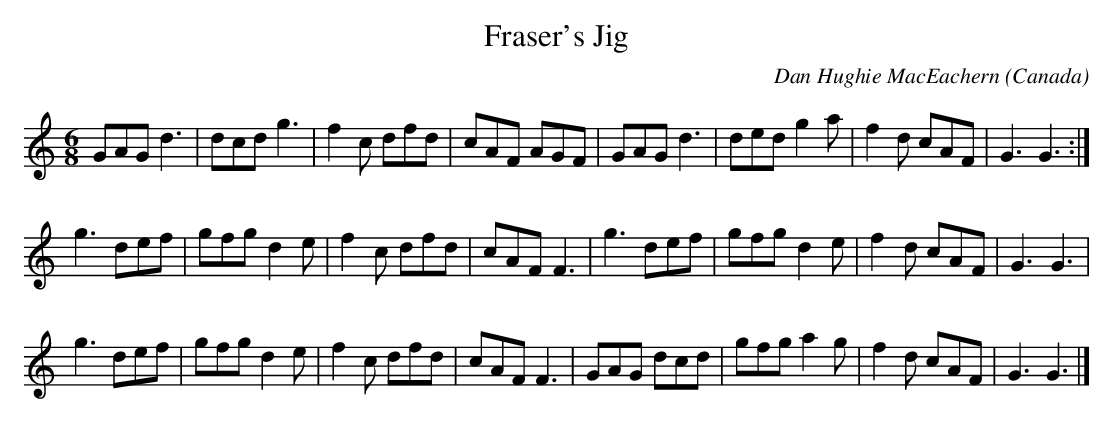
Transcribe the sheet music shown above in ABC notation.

X:1
T:Fraser's Jig
O:Canada
M:6/8
C:Dan Hughie MacEachern
K:C
GAG d3| dcd g3| f2 c dfd | cAF AGF| \
GAG d3| ded g2 a| f2 d cAF| G3 G3:|
g3 def| gfg d2 e| f2 c dfd| cAF F3| \
g3 def| gfg d2 e| f2 d cAF| G3 G3|
g3 def| gfg d2 e| f2 c dfd| cAF F3|\
GAG dcd| gfg a2 g| f2 d cAF| G3 G3|]
